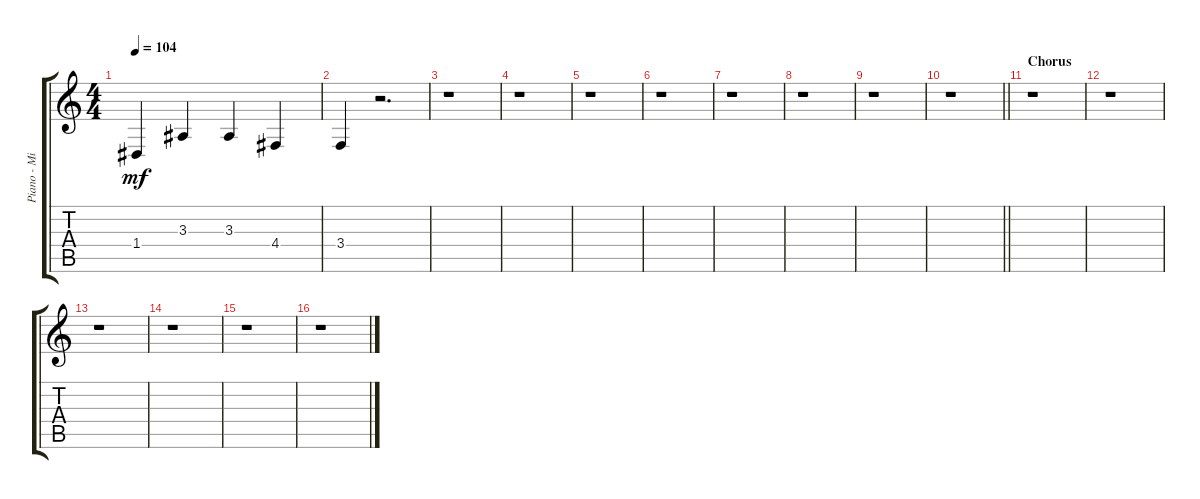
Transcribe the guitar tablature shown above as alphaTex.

\track ("Piano - Mike Shinoda" "Piano - Mi") {instrument brightacousticpiano}
\staff {score tabs}
\tuning (E4 B3 G3 D3 A2 E2) {hide}
\ts (4 4)
\tempo 104
\clef g2
\ks c
1.4.4{dy mf} 3.3.4 3.3.4 4.4.4 |
3.4.4 r.2{d} |
r.1 |
r.1 |
r.1 |
r.1 |
r.1 |
r.1 |
r.1 |
\barLineRight lightlight
r.1 |
\section ("" "Chorus")
r.1 |
r.1 |
r.1 |
r.1 |
r.1 |
r.1
